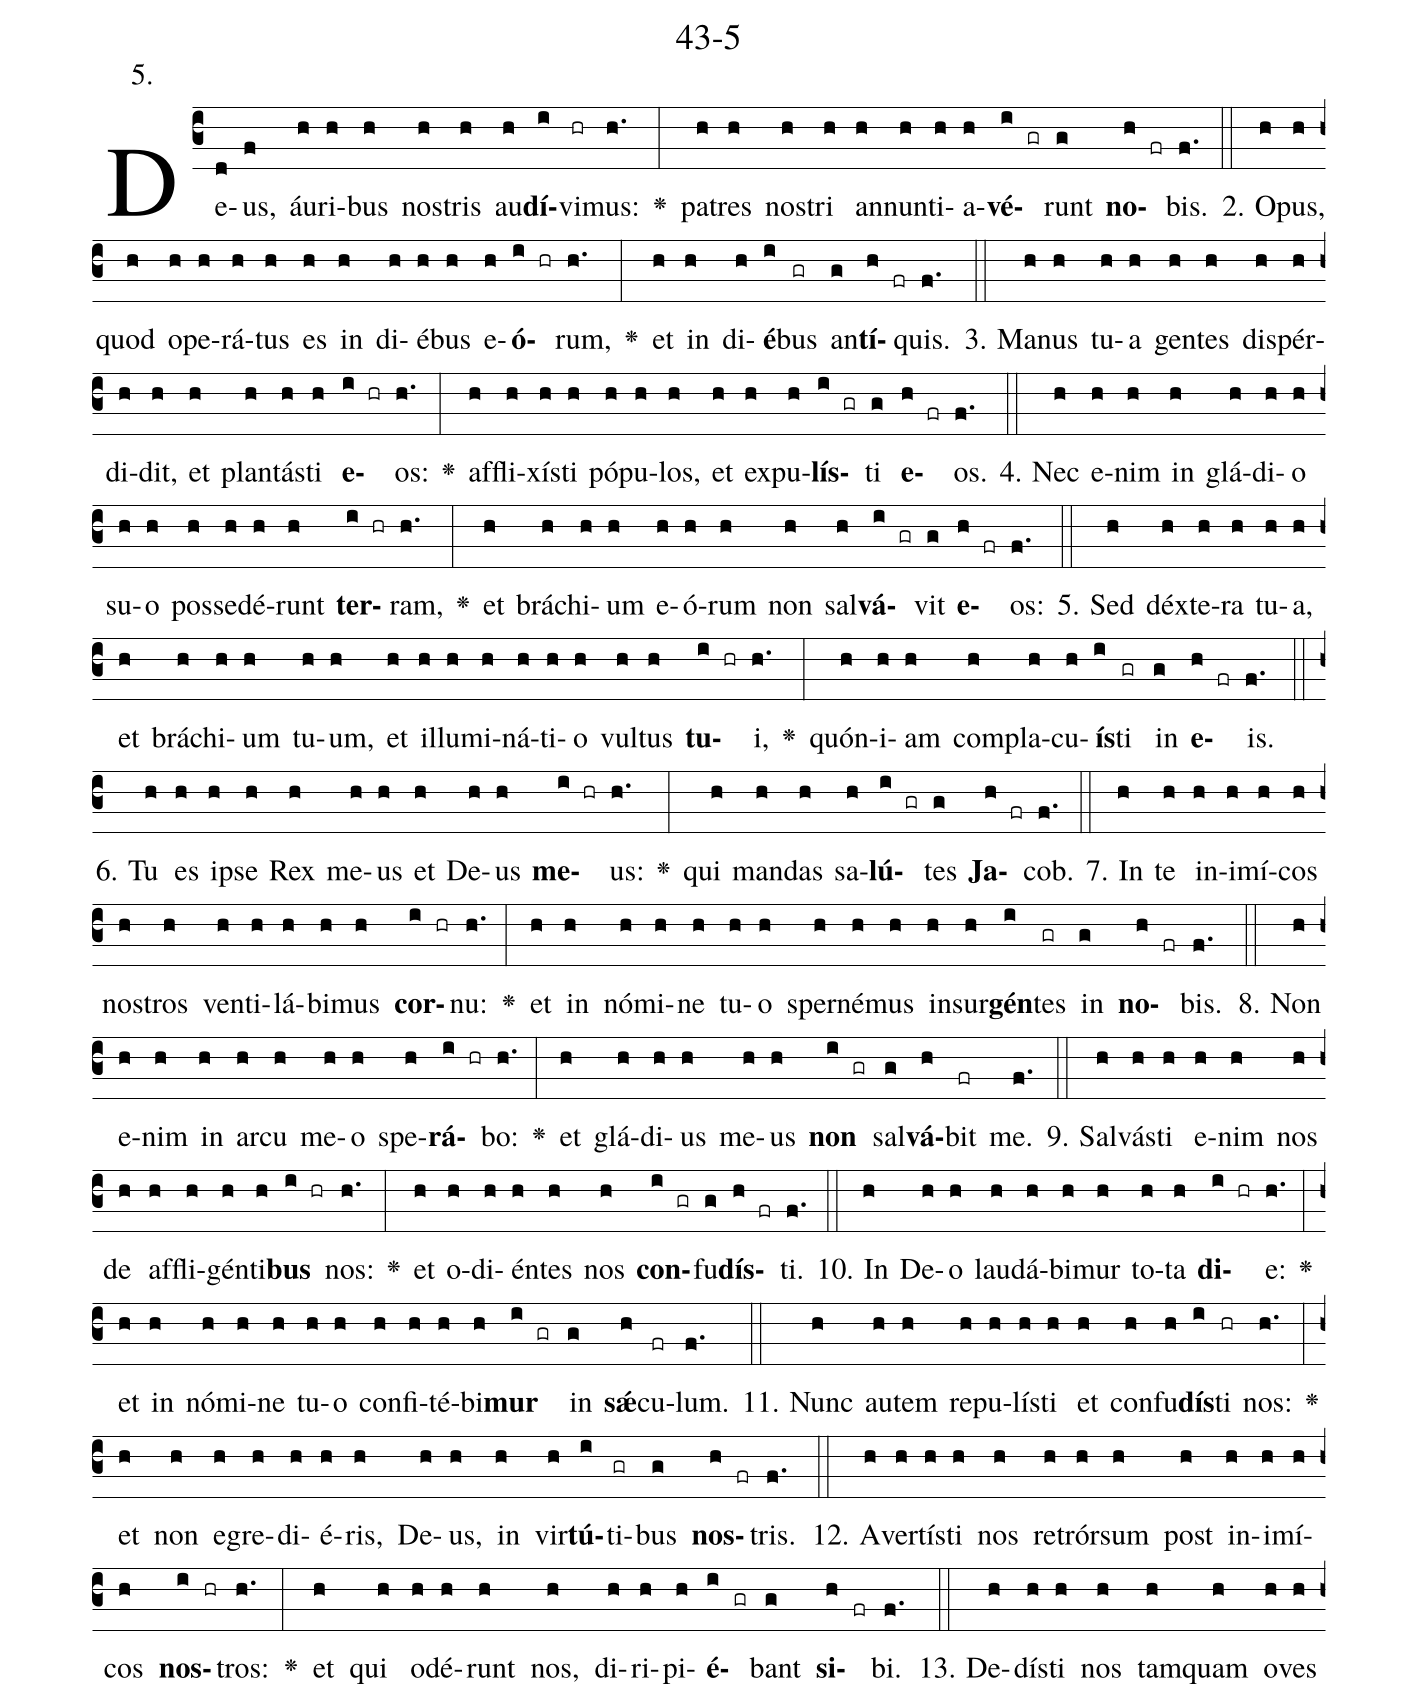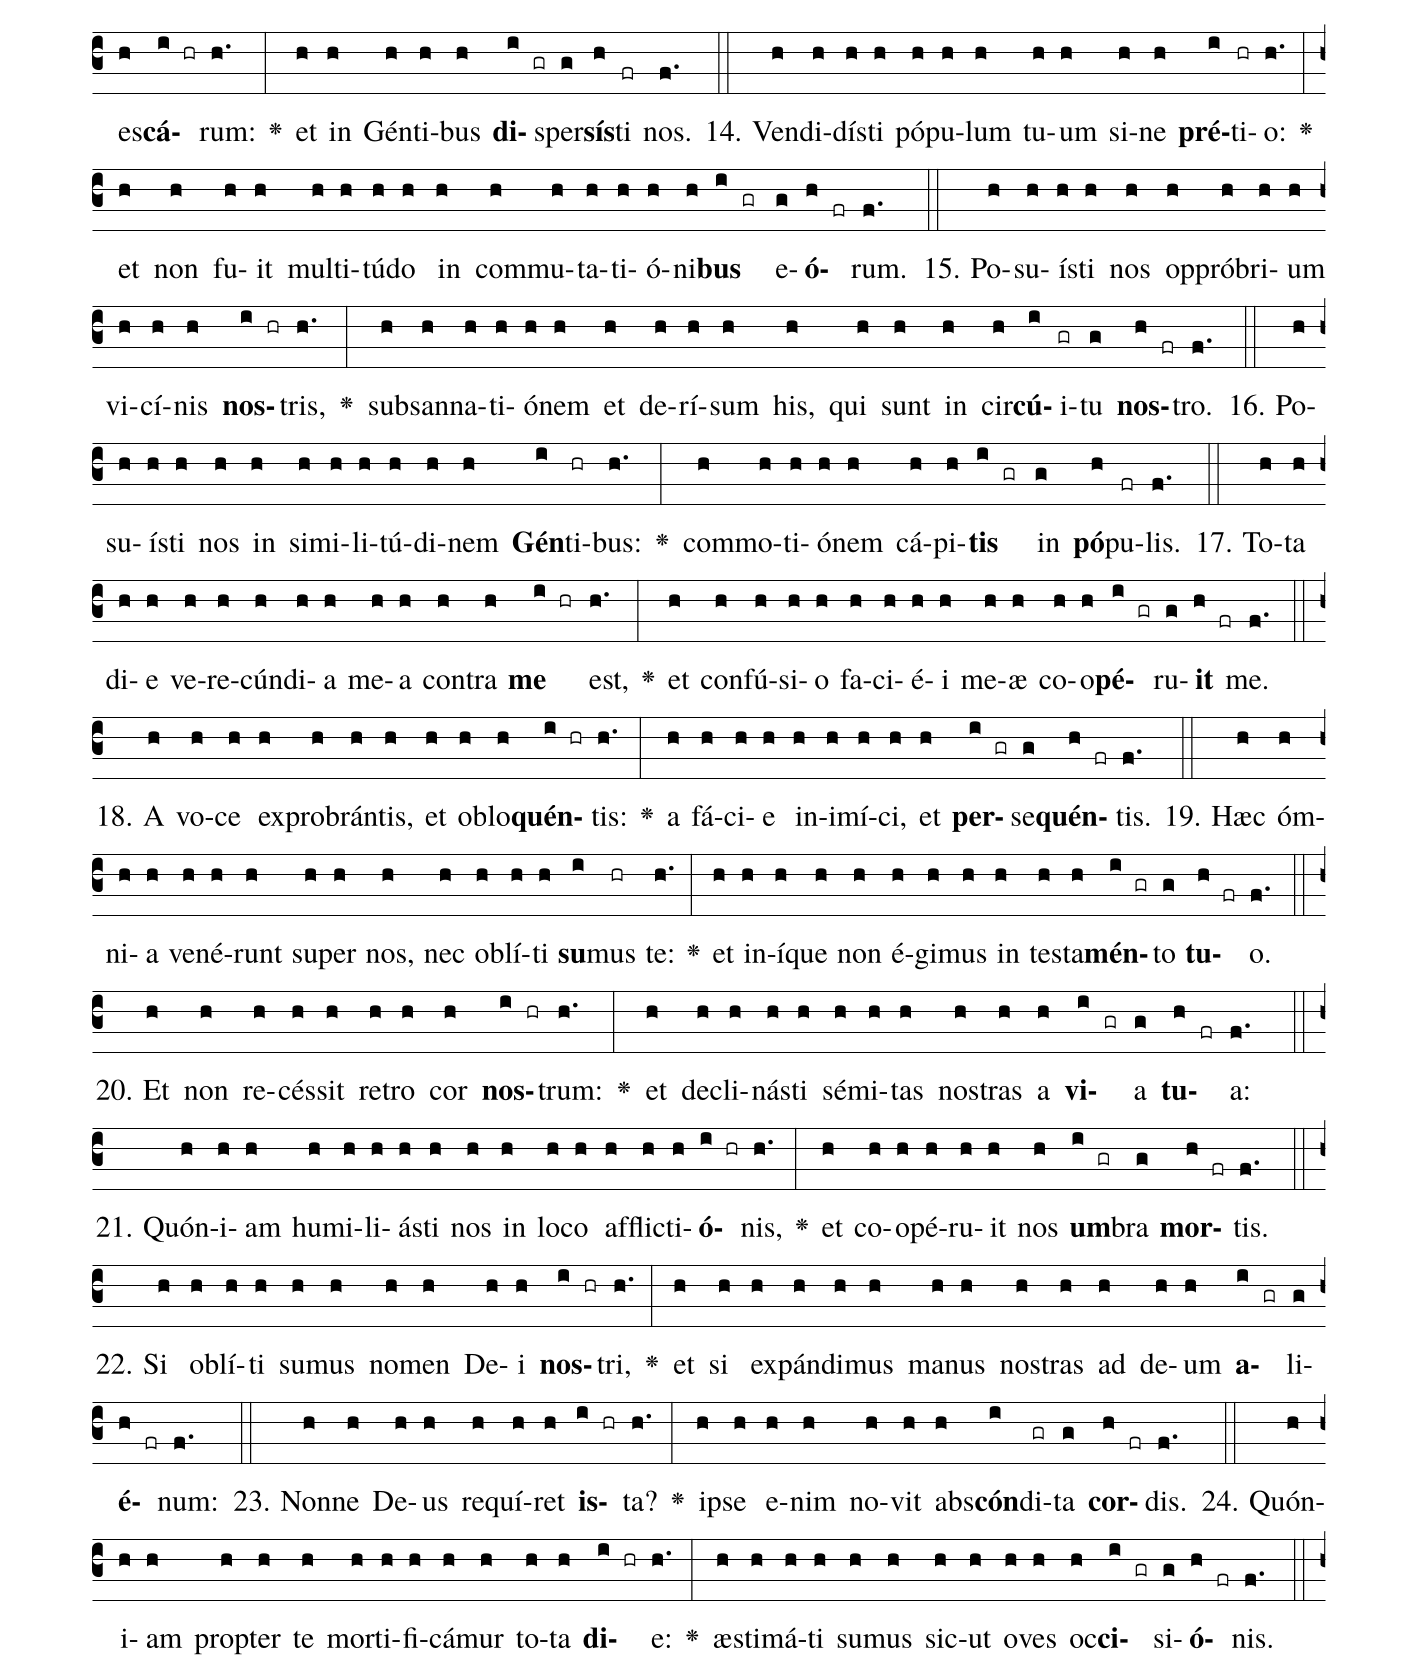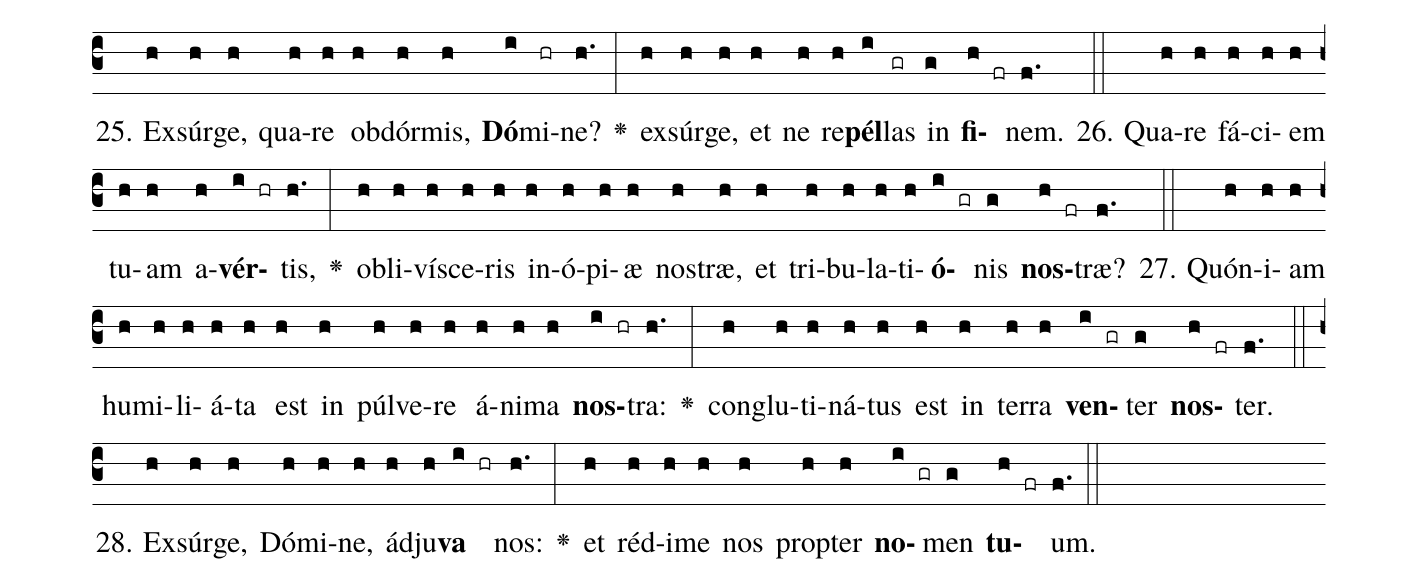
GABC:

name: 43-5;
annotation: 5.;
%%
(c3)De(d)us,(f) áu(h)ri(h)bus(h) nos(h)tris(h) au(h)<b>dí</b>(i)vi(hr)mus:(h.) <v>\greheightstar</v>(:) pa(h)tres(h) nos(h)tri(h) an(h)nun(h)ti(h)a(h)<b>vé</b>(i gr)runt(g) <b>no</b>(h fr)bis.(f.) (::)
2. O(h)pus,(h) quod(h) o(h)pe(h)rá(h)tus(h) es(h) in(h) di(h)é(h)bus(h) e(h)<b>ó</b>(i hr)rum,(h.) <v>\greheightstar</v>(:) et(h) in(h) di(h)<b>é</b>(i)bus(gr) an(g)<b>tí</b>(h fr)quis.(f.) (::)
3. Ma(h)nus(h) tu(h)a(h) gen(h)tes(h) dis(h)pér(h)di(h)dit,(h) et(h) plan(h)tás(h)ti(h) <b>e</b>(i hr)os:(h.) <v>\greheightstar</v>(:) af(h)fli(h)xís(h)ti(h) pó(h)pu(h)los,(h) et(h) ex(h)pu(h)<b>lís</b>(i gr)ti(g) <b>e</b>(h fr)os.(f.) (::)
4. Nec(h) e(h)nim(h) in(h) glá(h)di(h)o(h) su(h)o(h) pos(h)se(h)dé(h)runt(h) <b>ter</b>(i hr)ram,(h.) <v>\greheightstar</v>(:) et(h) brá(h)chi(h)um(h) e(h)ó(h)rum(h) non(h) sal(h)<b>vá</b>(i gr)vit(g) <b>e</b>(h fr)os:(f.) (::)
5. Sed(h) déx(h)te(h)ra(h) tu(h)a,(h) et(h) brá(h)chi(h)um(h) tu(h)um,(h) et(h) il(h)lu(h)mi(h)ná(h)ti(h)o(h) vul(h)tus(h) <b>tu</b>(i hr)i,(h.) <v>\greheightstar</v>(:) quón(h)i(h)am(h) com(h)pla(h)cu(h)<b>ís</b>(i)ti(gr) in(g) <b>e</b>(h fr)is.(f.) (::)
6. Tu(h) es(h) ip(h)se(h) Rex(h) me(h)us(h) et(h) De(h)us(h) <b>me</b>(i hr)us:(h.) <v>\greheightstar</v>(:) qui(h) man(h)das(h) sa(h)<b>lú</b>(i gr)tes(g) <b>Ja</b>(h fr)cob.(f.) (::)
7. In(h) te(h) in(h)i(h)mí(h)cos(h) nos(h)tros(h) ven(h)ti(h)lá(h)bi(h)mus(h) <b>cor</b>(i hr)nu:(h.) <v>\greheightstar</v>(:) et(h) in(h) nó(h)mi(h)ne(h) tu(h)o(h) sper(h)né(h)mus(h) in(h)sur(h)<b>gén</b>(i)tes(gr) in(g) <b>no</b>(h fr)bis.(f.) (::)
8. Non(h) e(h)nim(h) in(h) ar(h)cu(h) me(h)o(h) spe(h)<b>rá</b>(i hr)bo:(h.) <v>\greheightstar</v>(:) et(h) glá(h)di(h)us(h) me(h)us(h) <b>non</b>(i gr) sal(g)<b>vá</b>(h)bit(fr) me.(f.) (::)
9. Sal(h)vás(h)ti(h) e(h)nim(h) nos(h) de(h) af(h)fli(h)gén(h)ti(h)<b>bus</b>(i hr) nos:(h.) <v>\greheightstar</v>(:) et(h) o(h)di(h)én(h)tes(h) nos(h) <b>con</b>(i gr)fu(g)<b>dís</b>(h fr)ti.(f.) (::)
10. In(h) De(h)o(h) lau(h)dá(h)bi(h)mur(h) to(h)ta(h) <b>di</b>(i hr)e:(h.) <v>\greheightstar</v>(:) et(h) in(h) nó(h)mi(h)ne(h) tu(h)o(h) con(h)fi(h)té(h)bi(h)<b>mur</b>(i gr) in(g) <b>sǽ</b>(h)cu(fr)lum.(f.) (::)
11. Nunc(h) au(h)tem(h) re(h)pu(h)lís(h)ti(h) et(h) con(h)fu(h)<b>dís</b>(i)ti(hr) nos:(h.) <v>\greheightstar</v>(:) et(h) non(h) e(h)gre(h)di(h)é(h)ris,(h) De(h)us,(h) in(h) vir(h)<b>tú</b>(i)ti(gr)bus(g) <b>nos</b>(h fr)tris.(f.) (::)
12. A(h)ver(h)tís(h)ti(h) nos(h) re(h)trór(h)sum(h) post(h) in(h)i(h)mí(h)cos(h) <b>nos</b>(i hr)tros:(h.) <v>\greheightstar</v>(:) et(h) qui(h) o(h)dé(h)runt(h) nos,(h) di(h)ri(h)pi(h)<b>é</b>(i gr)bant(g) <b>si</b>(h fr)bi.(f.) (::)
13. De(h)dís(h)ti(h) nos(h) tam(h)quam(h) o(h)ves(h) es(h)<b>cá</b>(i hr)rum:(h.) <v>\greheightstar</v>(:) et(h) in(h) Gén(h)ti(h)bus(h) <b>di</b>(i gr)sper(g)<b>sís</b>(h)ti(fr) nos.(f.) (::)
14. Ven(h)di(h)dís(h)ti(h) pó(h)pu(h)lum(h) tu(h)um(h) si(h)ne(h) <b>pré</b>(i)ti(hr)o:(h.) <v>\greheightstar</v>(:) et(h) non(h) fu(h)it(h) mul(h)ti(h)tú(h)do(h) in(h) com(h)mu(h)ta(h)ti(h)ó(h)ni(h)<b>bus</b>(i gr) e(g)<b>ó</b>(h fr)rum.(f.) (::)
15. Po(h)su(h)ís(h)ti(h) nos(h) op(h)pró(h)bri(h)um(h) vi(h)cí(h)nis(h) <b>nos</b>(i hr)tris,(h.) <v>\greheightstar</v>(:) sub(h)san(h)na(h)ti(h)ó(h)nem(h) et(h) de(h)rí(h)sum(h) his,(h) qui(h) sunt(h) in(h) cir(h)<b>cú</b>(i)i(gr)tu(g) <b>nos</b>(h fr)tro.(f.) (::)
16. Po(h)su(h)ís(h)ti(h) nos(h) in(h) si(h)mi(h)li(h)tú(h)di(h)nem(h) <b>Gén</b>(i)ti(hr)bus:(h.) <v>\greheightstar</v>(:) com(h)mo(h)ti(h)ó(h)nem(h) cá(h)pi(h)<b>tis</b>(i gr) in(g) <b>pó</b>(h)pu(fr)lis.(f.) (::)
17. To(h)ta(h) di(h)e(h) ve(h)re(h)cún(h)di(h)a(h) me(h)a(h) con(h)tra(h) <b>me</b>(i hr) est,(h.) <v>\greheightstar</v>(:) et(h) con(h)fú(h)si(h)o(h) fa(h)ci(h)é(h)i(h) me(h)æ(h) co(h)o(h)<b>pé</b>(i gr)ru(g)<b>it</b>(h fr) me.(f.) (::)
18. A(h) vo(h)ce(h) ex(h)pro(h)brán(h)tis,(h) et(h) ob(h)lo(h)<b>quén</b>(i hr)tis:(h.) <v>\greheightstar</v>(:) a(h) fá(h)ci(h)e(h) in(h)i(h)mí(h)ci,(h) et(h) <b>per</b>(i gr)se(g)<b>quén</b>(h fr)tis.(f.) (::)
19. Hæc(h) óm(h)ni(h)a(h) ve(h)né(h)runt(h) su(h)per(h) nos,(h) nec(h) ob(h)lí(h)ti(h) <b>su</b>(i)mus(hr) te:(h.) <v>\greheightstar</v>(:) et(h) in(h)í(h)que(h) non(h) é(h)gi(h)mus(h) in(h) tes(h)ta(h)<b>mén</b>(i gr)to(g) <b>tu</b>(h fr)o.(f.) (::)
20. Et(h) non(h) re(h)cés(h)sit(h) re(h)tro(h) cor(h) <b>nos</b>(i hr)trum:(h.) <v>\greheightstar</v>(:) et(h) de(h)cli(h)nás(h)ti(h) sé(h)mi(h)tas(h) nos(h)tras(h) a(h) <b>vi</b>(i gr)a(g) <b>tu</b>(h fr)a:(f.) (::)
21. Quón(h)i(h)am(h) hu(h)mi(h)li(h)ás(h)ti(h) nos(h) in(h) lo(h)co(h) af(h)flic(h)ti(h)<b>ó</b>(i hr)nis,(h.) <v>\greheightstar</v>(:) et(h) co(h)o(h)pé(h)ru(h)it(h) nos(h) <b>um</b>(i gr)bra(g) <b>mor</b>(h fr)tis.(f.) (::)
22. Si(h) ob(h)lí(h)ti(h) su(h)mus(h) no(h)men(h) De(h)i(h) <b>nos</b>(i hr)tri,(h.) <v>\greheightstar</v>(:) et(h) si(h) ex(h)pán(h)di(h)mus(h) ma(h)nus(h) nos(h)tras(h) ad(h) de(h)um(h) <b>a</b>(i gr)li(g)<b>é</b>(h fr)num:(f.) (::)
23. Non(h)ne(h) De(h)us(h) re(h)quí(h)ret(h) <b>is</b>(i hr)ta?(h.) <v>\greheightstar</v>(:) ip(h)se(h) e(h)nim(h) no(h)vit(h) abs(h)<b>cón</b>(i)di(gr)ta(g) <b>cor</b>(h fr)dis.(f.) (::)
24. Quón(h)i(h)am(h) prop(h)ter(h) te(h) mor(h)ti(h)fi(h)cá(h)mur(h) to(h)ta(h) <b>di</b>(i hr)e:(h.) <v>\greheightstar</v>(:) æs(h)ti(h)má(h)ti(h) su(h)mus(h) sic(h)ut(h) o(h)ves(h) oc(h)<b>ci</b>(i gr)si(g)<b>ó</b>(h fr)nis.(f.) (::)
25. Ex(h)súr(h)ge,(h) qua(h)re(h) ob(h)dór(h)mis,(h) <b>Dó</b>(i)mi(hr)ne?(h.) <v>\greheightstar</v>(:) ex(h)súr(h)ge,(h) et(h) ne(h) re(h)<b>pél</b>(i)las(gr) in(g) <b>fi</b>(h fr)nem.(f.) (::)
26. Qua(h)re(h) fá(h)ci(h)em(h) tu(h)am(h) a(h)<b>vér</b>(i hr)tis,(h.) <v>\greheightstar</v>(:) ob(h)li(h)ví(h)sce(h)ris(h) in(h)ó(h)pi(h)æ(h) nos(h)træ,(h) et(h) tri(h)bu(h)la(h)ti(h)<b>ó</b>(i gr)nis(g) <b>nos</b>(h fr)træ?(f.) (::)
27. Quón(h)i(h)am(h) hu(h)mi(h)li(h)á(h)ta(h) est(h) in(h) púl(h)ve(h)re(h) á(h)ni(h)ma(h) <b>nos</b>(i hr)tra:(h.) <v>\greheightstar</v>(:) con(h)glu(h)ti(h)ná(h)tus(h) est(h) in(h) ter(h)ra(h) <b>ven</b>(i gr)ter(g) <b>nos</b>(h fr)ter.(f.) (::)
28. Ex(h)súr(h)ge,(h) Dó(h)mi(h)ne,(h) ád(h)ju(h)<b>va</b>(i hr) nos:(h.) <v>\greheightstar</v>(:) et(h) réd(h)i(h)me(h) nos(h) prop(h)ter(h) <b>no</b>(i gr)men(g) <b>tu</b>(h fr)um.(f.) (::)
